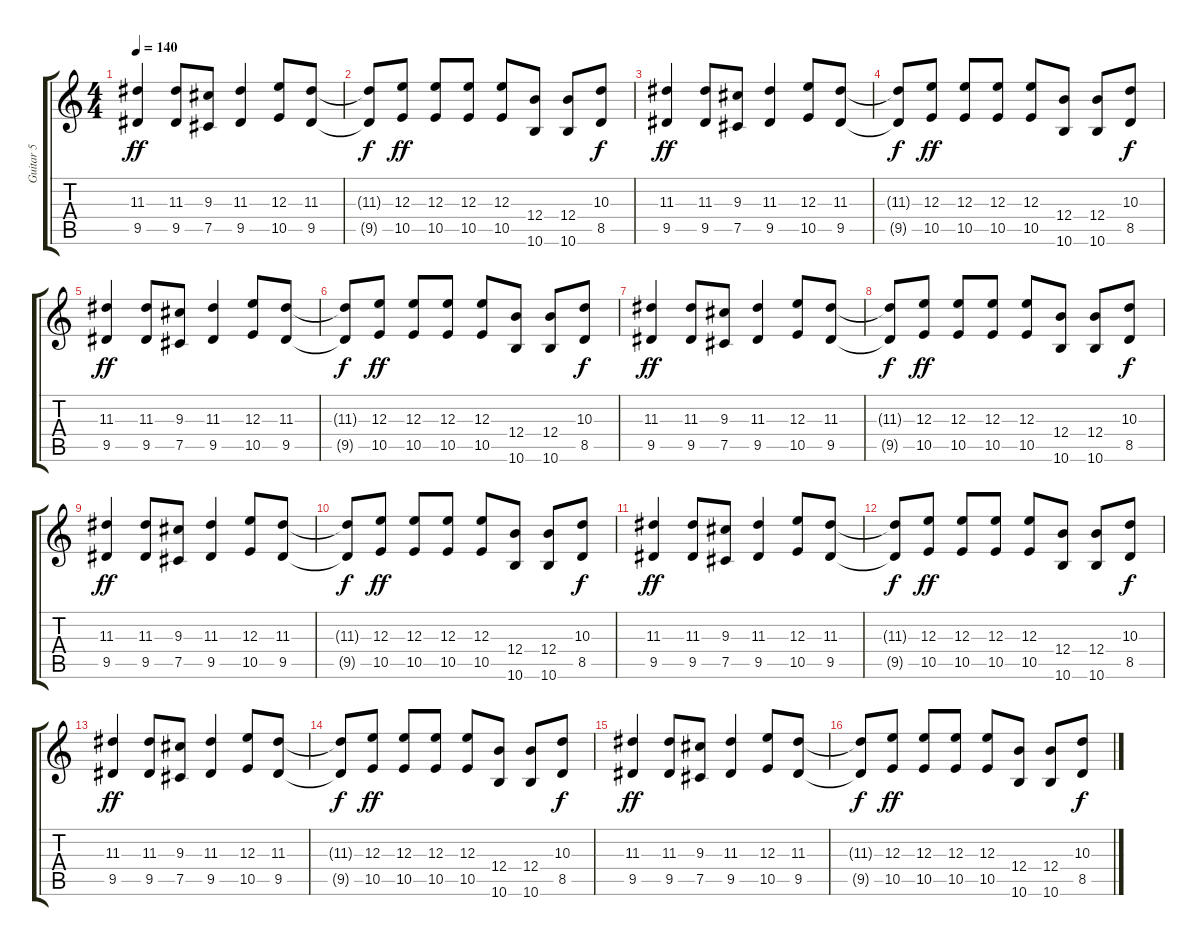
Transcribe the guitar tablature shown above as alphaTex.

\track ("Guitar 5" "Guitar 5") {instrument distortionguitar}
\staff {score tabs}
\tuning (Db4 Ab3 E3 B2 Gb2 Db2) {hide}
\ts (4 4)
\tempo 140
\clef g2
\ks c
(11.3 9.5).4{dy ff} (11.3 9.5).8 (9.3 7.5).8 (11.3 9.5).4 (12.3 10.5).8 (11.3 9.5).8 |
(11.3{t} 9.5{t}).8{dy f} (12.3 10.5).8{dy ff} (12.3 10.5).8 (12.3 10.5).8 (12.3 10.5).8 (12.4 10.6).8 (12.4 10.6).8 (10.3 8.5).8{dy f} |
(11.3 9.5).4{dy ff} (11.3 9.5).8 (9.3 7.5).8 (11.3 9.5).4 (12.3 10.5).8 (11.3 9.5).8 |
(11.3{t} 9.5{t}).8{dy f} (12.3 10.5).8{dy ff} (12.3 10.5).8 (12.3 10.5).8 (12.3 10.5).8 (12.4 10.6).8 (12.4 10.6).8 (10.3 8.5).8{dy f} |
(11.3 9.5).4{dy ff} (11.3 9.5).8 (9.3 7.5).8 (11.3 9.5).4 (12.3 10.5).8 (11.3 9.5).8 |
(11.3{t} 9.5{t}).8{dy f} (12.3 10.5).8{dy ff} (12.3 10.5).8 (12.3 10.5).8 (12.3 10.5).8 (12.4 10.6).8 (12.4 10.6).8 (10.3 8.5).8{dy f} |
(11.3 9.5).4{dy ff} (11.3 9.5).8 (9.3 7.5).8 (11.3 9.5).4 (12.3 10.5).8 (11.3 9.5).8 |
(11.3{t} 9.5{t}).8{dy f} (12.3 10.5).8{dy ff} (12.3 10.5).8 (12.3 10.5).8 (12.3 10.5).8 (12.4 10.6).8 (12.4 10.6).8 (10.3 8.5).8{dy f} |
(11.3 9.5).4{dy ff} (11.3 9.5).8 (9.3 7.5).8 (11.3 9.5).4 (12.3 10.5).8 (11.3 9.5).8 |
(11.3{t} 9.5{t}).8{dy f} (12.3 10.5).8{dy ff} (12.3 10.5).8 (12.3 10.5).8 (12.3 10.5).8 (12.4 10.6).8 (12.4 10.6).8 (10.3 8.5).8{dy f} |
(11.3 9.5).4{dy ff} (11.3 9.5).8 (9.3 7.5).8 (11.3 9.5).4 (12.3 10.5).8 (11.3 9.5).8 |
(11.3{t} 9.5{t}).8{dy f} (12.3 10.5).8{dy ff} (12.3 10.5).8 (12.3 10.5).8 (12.3 10.5).8 (12.4 10.6).8 (12.4 10.6).8 (10.3 8.5).8{dy f} |
(11.3 9.5).4{dy ff} (11.3 9.5).8 (9.3 7.5).8 (11.3 9.5).4 (12.3 10.5).8 (11.3 9.5).8 |
(11.3{t} 9.5{t}).8{dy f} (12.3 10.5).8{dy ff} (12.3 10.5).8 (12.3 10.5).8 (12.3 10.5).8 (12.4 10.6).8 (12.4 10.6).8 (10.3 8.5).8{dy f} |
(11.3 9.5).4{dy ff} (11.3 9.5).8 (9.3 7.5).8 (11.3 9.5).4 (12.3 10.5).8 (11.3 9.5).8 |
(11.3{t} 9.5{t}).8{dy f} (12.3 10.5).8{dy ff} (12.3 10.5).8 (12.3 10.5).8 (12.3 10.5).8 (12.4 10.6).8 (12.4 10.6).8 (10.3 8.5).8{dy f}
